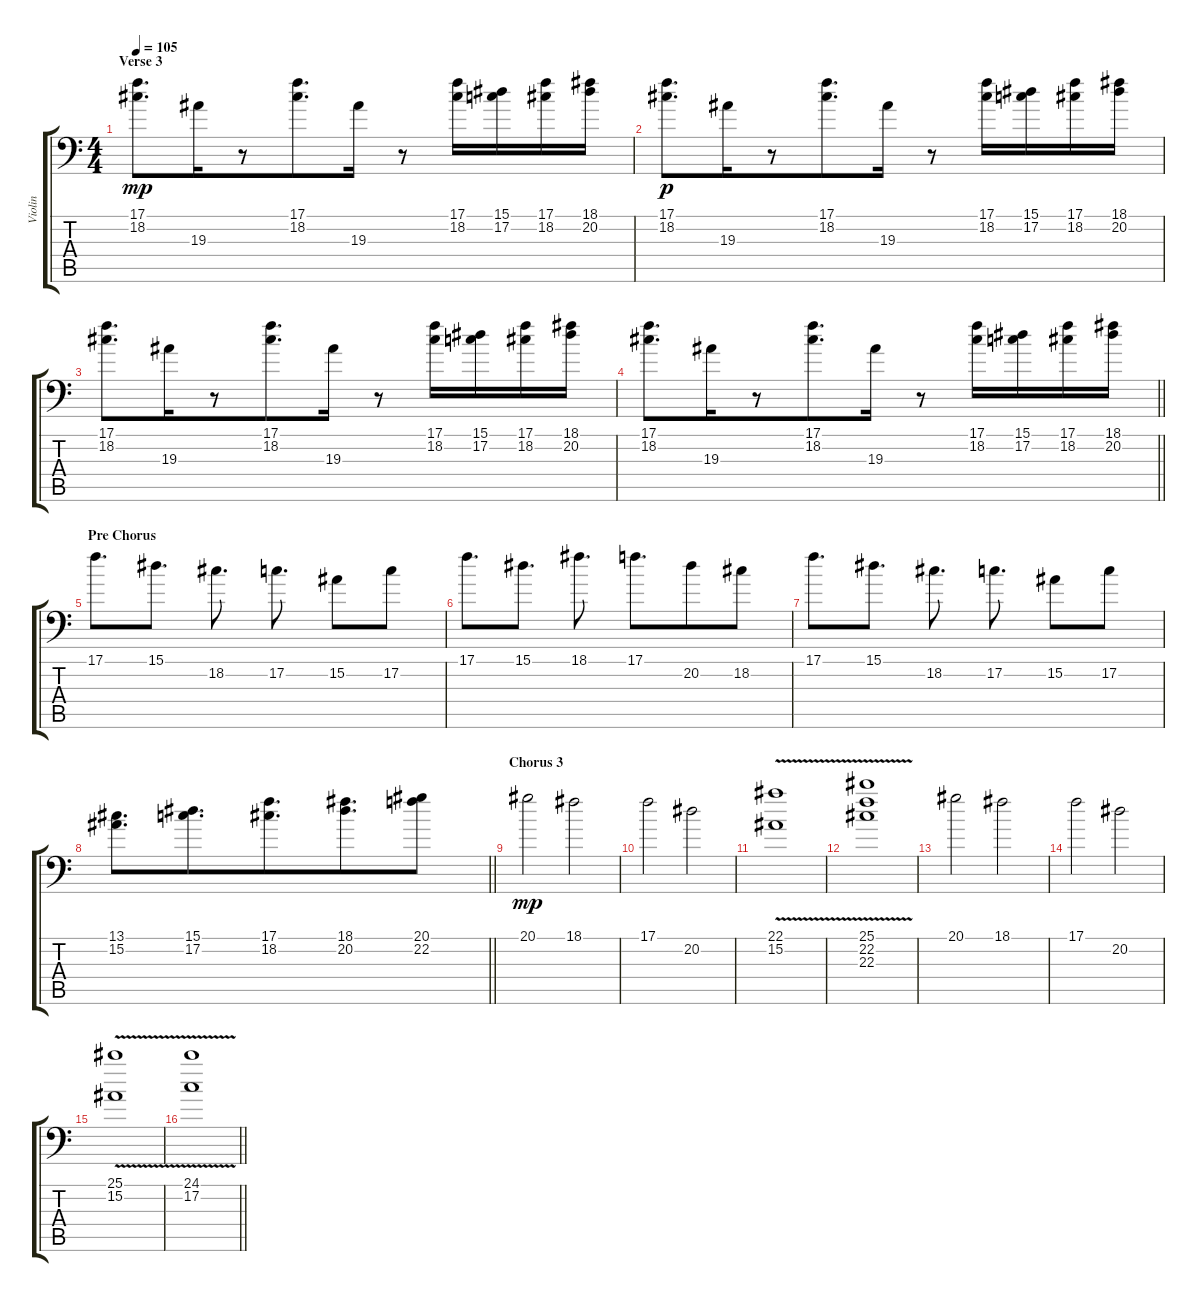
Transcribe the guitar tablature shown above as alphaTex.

\track ("Violin" "Violin") {instrument stringensemble1 bank 255}
\staff {score tabs}
\tuning (C4 G3 Eb3 Bb2 F2 Bb1) {hide}
\ts (4 4)
\section ("" "Verse 3")
\tempo 105
\clef f4
\ks c
(17.1 18.2).8{d dy mp beam merge} 19.3.16{beam merge} r.8 (17.1 18.2).8{d beam merge} 19.3.16 r.8{beam merge} (17.1 18.2).16{beam merge} (15.1 17.2).16{beam merge} (17.1 18.2).16 (18.1 20.2).16 |
(17.1 18.2).8{d dy p beam merge} 19.3.16{beam merge} r.8 (17.1 18.2).8{d beam merge} 19.3.16 r.8{beam merge} (17.1 18.2).16{beam merge} (15.1 17.2).16{beam merge} (17.1 18.2).16 (18.1 20.2).16 |
(17.1 18.2).8{d beam merge} 19.3.16{beam merge} r.8 (17.1 18.2).8{d beam merge} 19.3.16 r.8{beam merge} (17.1 18.2).16{beam merge} (15.1 17.2).16{beam merge} (17.1 18.2).16 (18.1 20.2).16 |
\barLineRight lightlight
(17.1 18.2).8{d beam merge} 19.3.16{beam merge} r.8 (17.1 18.2).8{d beam merge} 19.3.16 r.8{beam merge} (17.1 18.2).16{beam merge} (15.1 17.2).16{beam merge} (17.1 18.2).16 (18.1 20.2).16 |
\section ("" "Pre Chorus")
17.1.8{d} 15.1.8{d} 18.2.8{d} 17.2.8{d} 15.2.8 17.2.8 |
17.1.8{d beam merge} 15.1.8{d} 18.1.8{d} 17.1.8{d beam merge} 20.2.8{beam merge} 18.2.8 |
17.1.8{d} 15.1.8{d} 18.2.8{d} 17.2.8{d} 15.2.8 17.2.8 |
\barLineRight lightlight
(13.1 15.2).8{d beam merge} (15.1 17.2).8{d beam merge} (17.1 18.2).8{d beam merge} (18.1 20.2).8{d beam merge} (20.1 22.2).8 |
\section ("" "Chorus 3")
20.1.2{dy mp} 18.1.2 |
17.1.2{beam merge} 20.2.2 |
(22.1{v} 15.2{v}).1 |
(25.1{v} 22.2 22.3).1 |
20.1.2 18.1.2 |
17.1.2{beam merge} 20.2.2 |
(25.1{v} 15.2{v}).1 |
\barLineRight lightlight
(24.1{v} 17.2{v}).1
